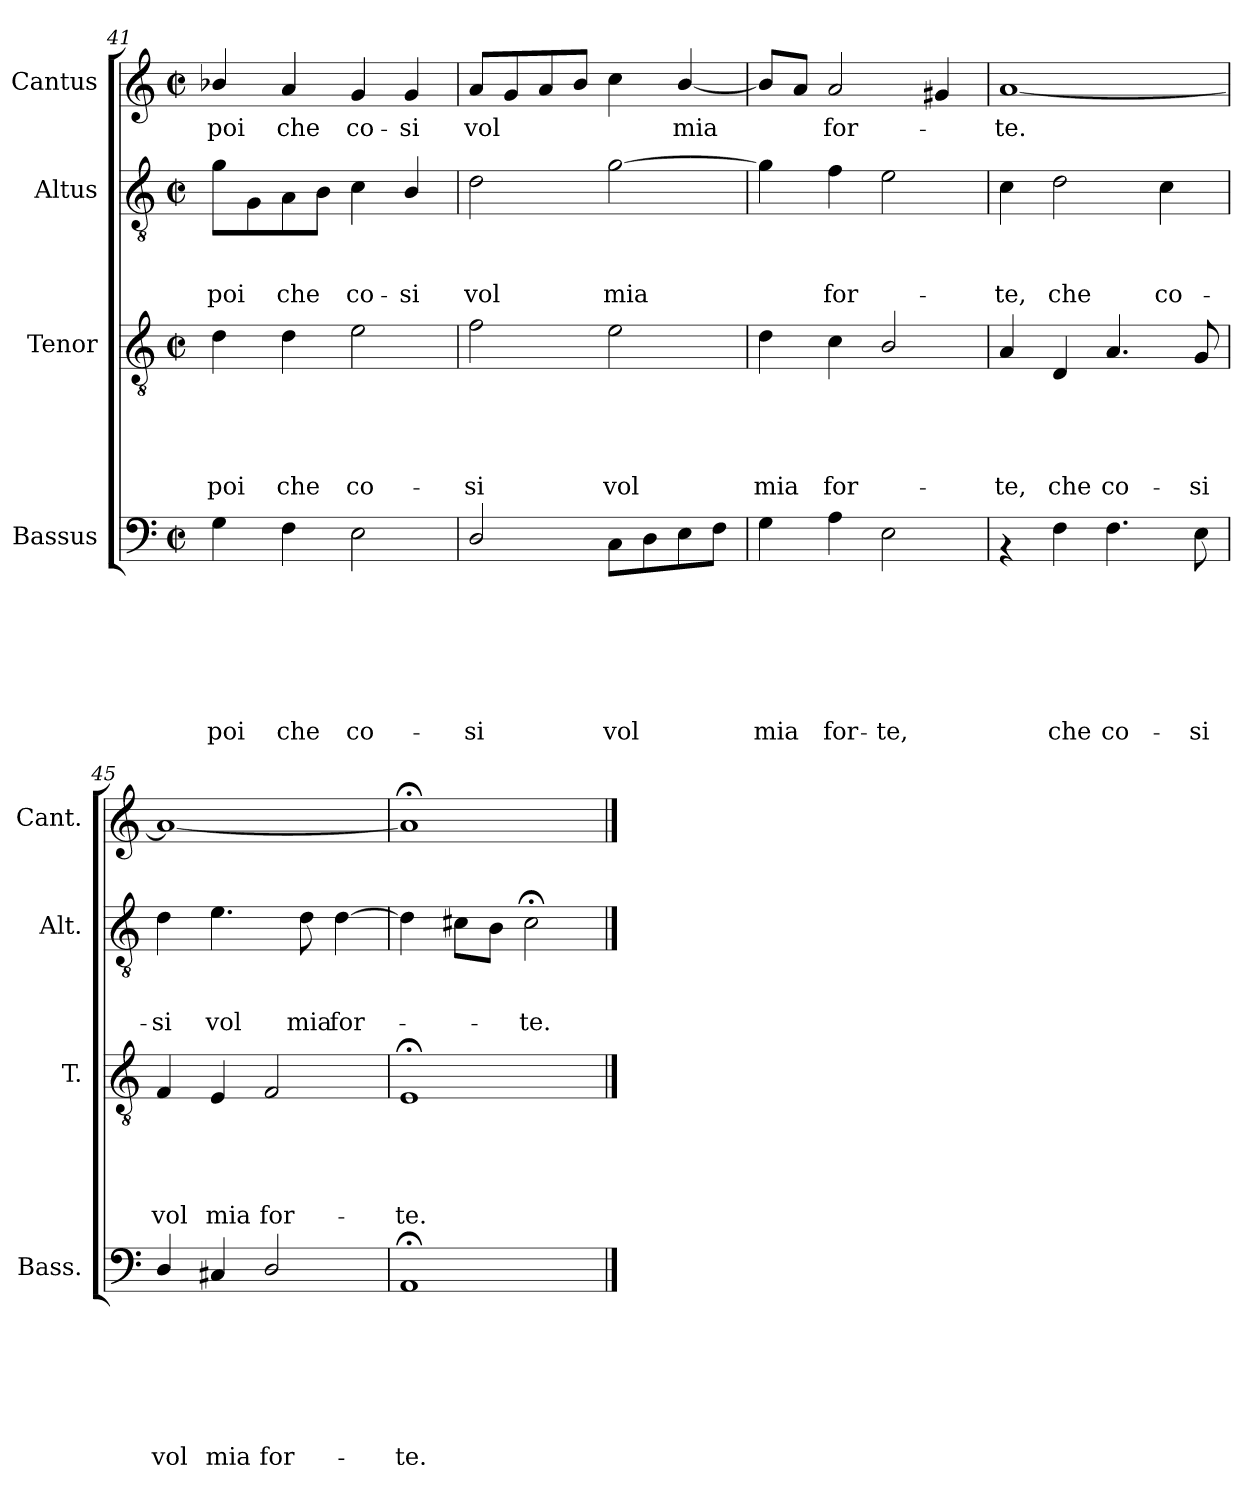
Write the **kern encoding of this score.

**kern	**text	**text	**text	**text	**text	**text	**text	**kern	**text	**text	**text	**text	**text	**kern	**text	**text	**text	**kern	**text
*part4	*part4	*part4	*part4	*part4	*part4	*part4	*part4	*part3	*part3	*part3	*part3	*part3	*part3	*part2	*part2	*part2	*part2	*part1	*part1
*staff4	*staff4	*staff4	*staff4	*staff4	*staff4	*staff4	*staff4	*staff3	*staff3	*staff3	*staff3	*staff3	*staff3	*staff2	*staff2	*staff2	*staff2	*staff1	*staff1
*I"Bassus	*	*	*	*	*	*	*	*I"Tenor	*	*	*	*	*	*I"Altus	*	*	*	*I"Cantus	*
*I'Bass.	*	*	*	*	*	*	*	*I'T.	*	*	*	*	*	*I'Alt.	*	*	*	*I'Cant.	*
*clefF4	*	*	*	*	*	*	*	*clefGv2	*	*	*	*	*	*clefGv2	*	*	*	*clefG2	*
*k[]	*	*	*	*	*	*	*	*k[]	*	*	*	*	*	*k[]	*	*	*	*k[]	*
*C:	*	*	*	*	*	*	*	*C:	*	*	*	*	*	*C:	*	*	*	*C:	*
*M2/2	*	*	*	*	*	*	*	*M2/2	*	*	*	*	*	*M2/2	*	*	*	*M2/2	*
*met(c|)	*	*	*	*	*	*	*	*met(c|)	*	*	*	*	*	*met(c|)	*	*	*	*met(c|)	*
=41	=41	=41	=41	=41	=41	=41	=41	=41	=41	=41	=41	=41	=41	=41	=41	=41	=41	=41	=41
!	!	!	!	!	!	!	!LO:LY:b	!	!	!	!	!	!LO:LY:b	!	!	!	!LO:LY:b	!	!LO:LY:b
4G\	.	.	.	.	.	.	poi	4d\	.	.	.	.	poi	8g\L	.	.	poi	4b-X/	poi
.	.	.	.	.	.	.	.	.	.	.	.	.	.	8G\	.	.	.	.	.
!	!	!	!	!	!	!	!LO:LY:b	!	!	!	!	!	!LO:LY:b	!	!	!	!LO:LY:b	!	!LO:LY:b
4F\	.	.	.	.	.	.	che	4d\	.	.	.	.	che	8A\	.	.	che	4a/	che
.	.	.	.	.	.	.	.	.	.	.	.	.	.	8B\J	.	.	.	.	.
!	!	!	!	!	!	!	!LO:LY:b	!	!	!	!	!	!LO:LY:b	!	!	!	!LO:LY:b	!	!LO:LY:b
2E\	.	.	.	.	.	.	co-	2e\	.	.	.	.	co-	4c\	.	.	co-	4g/	co-
!	!	!	!	!	!	!	!	!	!	!	!	!	!	!	!	!	!LO:LY:b	!	!LO:LY:b
.	.	.	.	.	.	.	.	.	.	.	.	.	.	4B/	.	.	-si	4g/	-si
!!LO:LB:g=z
=42	=42	=42	=42	=42	=42	=42	=42	=42	=42	=42	=42	=42	=42	=42	=42	=42	=42	=42	=42
!	!	!	!	!	!	!	!LO:LY:b	!	!	!	!	!	!LO:LY:b	!	!	!	!LO:LY:b	!	!LO:LY:b
2D/	.	.	.	.	.	.	-si	2f\	.	.	.	.	-si	2d\	.	.	vol	8a/L	vol
.	.	.	.	.	.	.	.	.	.	.	.	.	.	.	.	.	.	8g/	.
.	.	.	.	.	.	.	.	.	.	.	.	.	.	.	.	.	.	8a/	.
.	.	.	.	.	.	.	.	.	.	.	.	.	.	.	.	.	.	8b/J	.
!	!	!	!	!	!	!	!LO:LY:b	!	!	!	!	!	!LO:LY:b	!	!	!	!LO:LY:b	!	!
8C\L	.	.	.	.	.	.	vol	2e\	.	.	.	.	vol	[>2g\	.	.	mia	4cc\	.
8D\	.	.	.	.	.	.	.	.	.	.	.	.	.	.	.	.	.	.	.
!	!	!	!	!	!	!	!	!	!	!	!	!	!	!	!	!	!	!	!LO:LY:b
8E\	.	.	.	.	.	.	.	.	.	.	.	.	.	.	.	.	.	[<4b/	mia
8F\J	.	.	.	.	.	.	.	.	.	.	.	.	.	.	.	.	.	.	.
=43	=43	=43	=43	=43	=43	=43	=43	=43	=43	=43	=43	=43	=43	=43	=43	=43	=43	=43	=43
!	!	!	!	!	!	!	!LO:LY:b	!	!	!	!	!	!LO:LY:b	!	!	!	!	!	!
4G\	.	.	.	.	.	.	mia	4d\	.	.	.	.	mia	4g\]	.	.	.	8b/L]	.
.	.	.	.	.	.	.	.	.	.	.	.	.	.	.	.	.	.	8a/J	.
!	!	!	!	!	!	!	!LO:LY:b	!	!	!	!	!	!LO:LY:b	!	!	!	!LO:LY:b	!	!LO:LY:b
4A\	.	.	.	.	.	.	for-	4c\	.	.	.	.	for-	4f\	.	.	for-	2a/	for-
!	!	!	!	!	!	!	!LO:LY:b	!	!	!	!	!	!	!	!	!	!	!	!
2E\	.	.	.	.	.	.	-te,	2B/	.	.	.	.	.	2e\	.	.	.	.	.
.	.	.	.	.	.	.	.	.	.	.	.	.	.	.	.	.	.	4g#X/	.
=44	=44	=44	=44	=44	=44	=44	=44	=44	=44	=44	=44	=44	=44	=44	=44	=44	=44	=44	=44
!	!	!	!	!	!	!	!	!	!	!	!	!	!LO:LY:b	!	!	!	!LO:LY:b	!	!LO:LY:b
4rAA	.	.	.	.	.	.	.	4A/	.	.	.	.	-te,	4c\	.	.	-te,	[<1a	-te.
!	!	!	!	!	!	!	!LO:LY:b	!	!	!	!	!	!LO:LY:b	!	!	!	!LO:LY:b	!	!
4F\	.	.	.	.	.	.	che	4D/	.	.	.	.	che	2d\	.	.	che	.	.
!	!	!	!	!	!	!	!LO:LY:b	!	!	!	!	!	!LO:LY:b	!	!	!	!	!	!
4.F\	.	.	.	.	.	.	co-	4.A/	.	.	.	.	co-	.	.	.	.	.	.
!	!	!	!	!	!	!	!	!	!	!	!	!	!	!	!	!	!LO:LY:b	!	!
.	.	.	.	.	.	.	.	.	.	.	.	.	.	4c\	.	.	co-	.	.
!	!	!	!	!	!	!	!LO:LY:b	!	!	!	!	!	!LO:LY:b	!	!	!	!	!	!
8E\	.	.	.	.	.	.	-si	8G/	.	.	.	.	-si	.	.	.	.	.	.
=45	=45	=45	=45	=45	=45	=45	=45	=45	=45	=45	=45	=45	=45	=45	=45	=45	=45	=45	=45
!	!	!	!	!	!	!	!LO:LY:b	!	!	!	!	!	!LO:LY:b	!	!	!	!LO:LY:b	!	!
4D/	.	.	.	.	.	.	vol	4F/	.	.	.	.	vol	4d\	.	.	-si	1a_	.
!	!	!	!	!	!	!	!LO:LY:b	!	!	!	!	!	!LO:LY:b	!	!	!	!LO:LY:b	!	!
4C#X/	.	.	.	.	.	.	mia	4E/	.	.	.	.	mia	4.e\	.	.	vol	.	.
!	!	!	!	!	!	!	!LO:LY:b	!	!	!	!	!	!LO:LY:b	!	!	!	!	!	!
2D/	.	.	.	.	.	.	for-	2F/	.	.	.	.	for-	.	.	.	.	.	.
!	!	!	!	!	!	!	!	!	!	!	!	!	!	!	!	!	!LO:LY:b	!	!
.	.	.	.	.	.	.	.	.	.	.	.	.	.	8d\	.	.	mia	.	.
!	!	!	!	!	!	!	!	!	!	!	!	!	!	!	!	!	!LO:LY:b	!	!
.	.	.	.	.	.	.	.	.	.	.	.	.	.	[>4d\	.	.	for-	.	.
=46	=46	=46	=46	=46	=46	=46	=46	=46	=46	=46	=46	=46	=46	=46	=46	=46	=46	=46	=46
!	!	!	!	!	!	!	!LO:LY:b	!	!	!	!	!	!LO:LY:b	!	!	!	!	!	!
1AA;	.	.	.	.	.	.	-te.	1E;	.	.	.	.	-te.	4d\]	.	.	.	1a;<]	.
.	.	.	.	.	.	.	.	.	.	.	.	.	.	8c#X\L	.	.	.	.	.
.	.	.	.	.	.	.	.	.	.	.	.	.	.	8B\J	.	.	.	.	.
!	!	!	!	!	!	!	!	!	!	!	!	!	!	!	!	!	!LO:LY:b	!	!
.	.	.	.	.	.	.	.	.	.	.	.	.	.	2c#;<\	.	.	-te.	.	.
==	==	==	==	==	==	==	==	==	==	==	==	==	==	==	==	==	==	==	==
*-	*-	*-	*-	*-	*-	*-	*-	*-	*-	*-	*-	*-	*-	*-	*-	*-	*-	*-	*-
